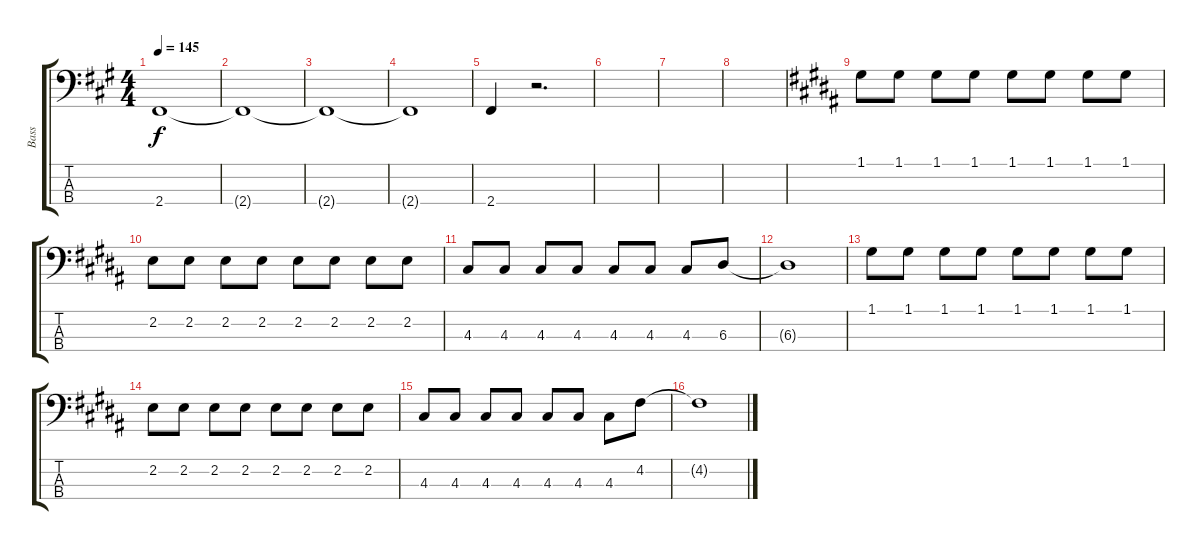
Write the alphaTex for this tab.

\track ("Bass" "Bass") {instrument electricbassfinger}
\staff {score tabs}
\tuning (G2 D2 A1 E1) {hide}
\ts (4 4)
\tempo 145
\clef f4
\ks a
2.4.1{dy f} |
2.4{t}.1 |
2.4{t}.1 |
2.4{t}.1 |
2.4.4 r.2{d} |
|
|
|
\ks b
1.1.8 1.1.8 1.1.8 1.1.8 1.1.8 1.1.8 1.1.8 1.1.8 |
2.2.8 2.2.8 2.2.8 2.2.8 2.2.8 2.2.8 2.2.8 2.2.8 |
4.3.8 4.3.8 4.3.8 4.3.8 4.3.8 4.3.8 4.3.8 6.3.8 |
6.3{t}.1 |
1.1.8 1.1.8 1.1.8 1.1.8 1.1.8 1.1.8 1.1.8 1.1.8 |
2.2.8 2.2.8 2.2.8 2.2.8 2.2.8 2.2.8 2.2.8 2.2.8 |
4.3.8 4.3.8 4.3.8 4.3.8 4.3.8 4.3.8 4.3.8 4.2.8 |
4.2{t}.1
